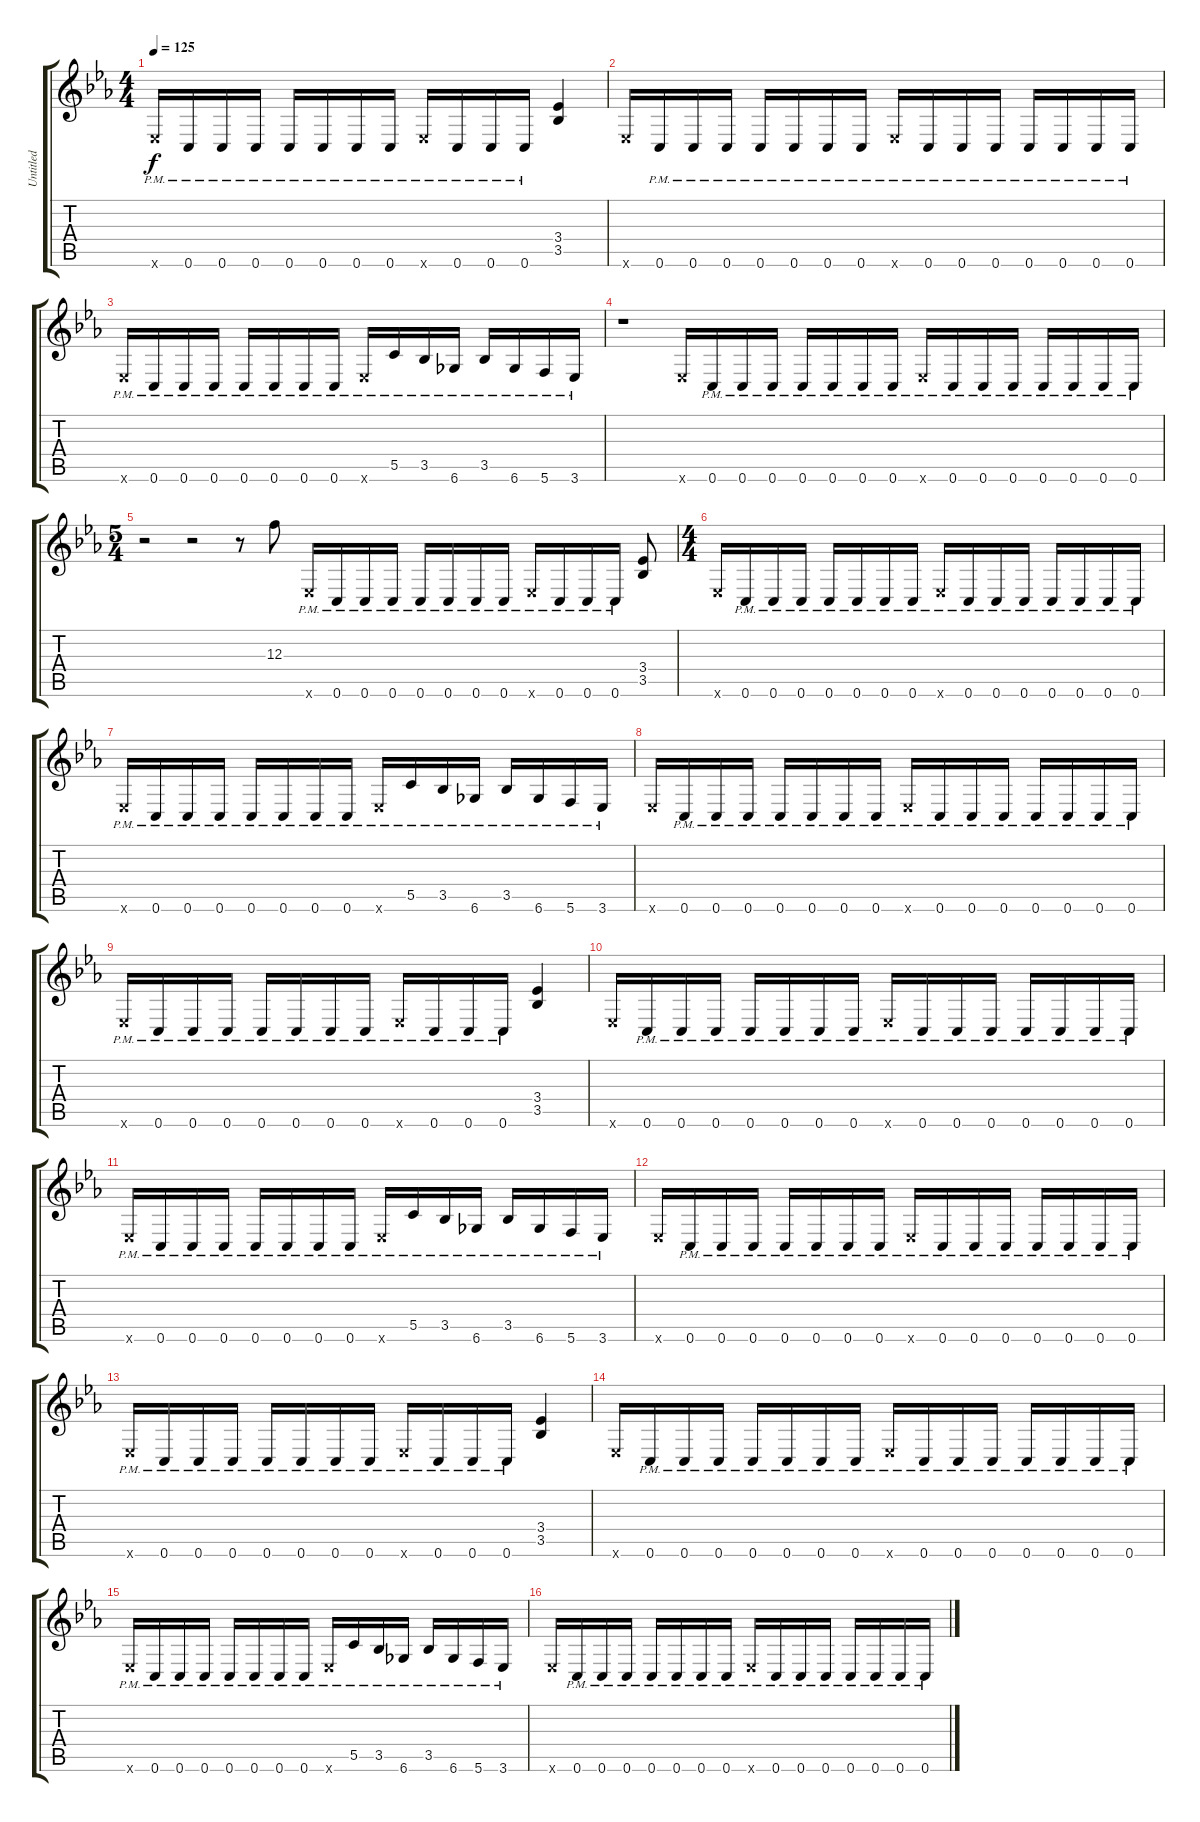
\track ("Untitled" "Untitled") {instrument distortionguitar}
\staff {score tabs}
\tuning (D4 A3 F3 C3 G2 C2) {hide}
\ts (4 4)
\tempo 125
\clef g2
\ks eb
3.6{pm x}.16{dy f} 0.6{pm}.16 0.6{pm}.16 0.6{pm}.16 0.6{pm}.16 0.6{pm}.16 0.6{pm}.16 0.6{pm}.16 3.6{pm x}.16 0.6{pm}.16 0.6{pm}.16 0.6{pm}.16 (3.4 3.5).4 |
3.6{x}.16 0.6{pm}.16 0.6{pm}.16 0.6{pm}.16 0.6{pm}.16 0.6{pm}.16 0.6{pm}.16 0.6{pm}.16 3.6{pm x}.16 0.6{pm}.16 0.6{pm}.16 0.6{pm}.16 0.6{pm}.16 0.6{pm}.16 0.6{pm}.16 0.6{pm}.16 |
3.6{pm x}.16 0.6{pm}.16 0.6{pm}.16 0.6{pm}.16 0.6{pm}.16 0.6{pm}.16 0.6{pm}.16 0.6{pm}.16 3.6{pm x}.16 5.5{pm}.16 3.5{pm}.16 6.6{pm}.16 3.5{pm}.16 6.6{pm}.16 5.6{pm}.16 3.6{pm}.16 |
r.1 3.6{x}.16 0.6{pm}.16 0.6{pm}.16 0.6{pm}.16 0.6{pm}.16 0.6{pm}.16 0.6{pm}.16 0.6{pm}.16 3.6{pm x}.16 0.6{pm}.16 0.6{pm}.16 0.6{pm}.16 0.6{pm}.16 0.6{pm}.16 0.6{pm}.16 0.6{pm}.16 |
\ts (5 4)
r.2 r.2 r.8 12.3.8 3.6{pm x}.16 0.6{pm}.16 0.6{pm}.16 0.6{pm}.16 0.6{pm}.16 0.6{pm}.16 0.6{pm}.16 0.6{pm}.16 3.6{pm x}.16 0.6{pm}.16 0.6{pm}.16 0.6{pm}.16 (3.4 3.5).8 |
\ts (4 4)
3.6{x}.16 0.6{pm}.16 0.6{pm}.16 0.6{pm}.16 0.6{pm}.16 0.6{pm}.16 0.6{pm}.16 0.6{pm}.16 3.6{pm x}.16 0.6{pm}.16 0.6{pm}.16 0.6{pm}.16 0.6{pm}.16 0.6{pm}.16 0.6{pm}.16 0.6{pm}.16 |
3.6{pm x}.16 0.6{pm}.16 0.6{pm}.16 0.6{pm}.16 0.6{pm}.16 0.6{pm}.16 0.6{pm}.16 0.6{pm}.16 3.6{pm x}.16 5.5{pm}.16 3.5{pm}.16 6.6{pm}.16 3.5{pm}.16 6.6{pm}.16 5.6{pm}.16 3.6{pm}.16 |
3.6{x}.16 0.6{pm}.16 0.6{pm}.16 0.6{pm}.16 0.6{pm}.16 0.6{pm}.16 0.6{pm}.16 0.6{pm}.16 3.6{pm x}.16 0.6{pm}.16 0.6{pm}.16 0.6{pm}.16 0.6{pm}.16 0.6{pm}.16 0.6{pm}.16 0.6{pm}.16 |
3.6{pm x}.16 0.6{pm}.16 0.6{pm}.16 0.6{pm}.16 0.6{pm}.16 0.6{pm}.16 0.6{pm}.16 0.6{pm}.16 3.6{pm x}.16 0.6{pm}.16 0.6{pm}.16 0.6{pm}.16 (3.4 3.5).4 |
3.6{x}.16 0.6{pm}.16 0.6{pm}.16 0.6{pm}.16 0.6{pm}.16 0.6{pm}.16 0.6{pm}.16 0.6{pm}.16 3.6{pm x}.16 0.6{pm}.16 0.6{pm}.16 0.6{pm}.16 0.6{pm}.16 0.6{pm}.16 0.6{pm}.16 0.6{pm}.16 |
3.6{pm x}.16 0.6{pm}.16 0.6{pm}.16 0.6{pm}.16 0.6{pm}.16 0.6{pm}.16 0.6{pm}.16 0.6{pm}.16 3.6{pm x}.16 5.5{pm}.16 3.5{pm}.16 6.6{pm}.16 3.5{pm}.16 6.6{pm}.16 5.6{pm}.16 3.6{pm}.16 |
3.6{x}.16 0.6{pm}.16 0.6{pm}.16 0.6{pm}.16 0.6{pm}.16 0.6{pm}.16 0.6{pm}.16 0.6{pm}.16 3.6{pm x}.16 0.6{pm}.16 0.6{pm}.16 0.6{pm}.16 0.6{pm}.16 0.6{pm}.16 0.6{pm}.16 0.6{pm}.16 |
3.6{pm x}.16 0.6{pm}.16 0.6{pm}.16 0.6{pm}.16 0.6{pm}.16 0.6{pm}.16 0.6{pm}.16 0.6{pm}.16 3.6{pm x}.16 0.6{pm}.16 0.6{pm}.16 0.6{pm}.16 (3.4 3.5).4 |
3.6{x}.16 0.6{pm}.16 0.6{pm}.16 0.6{pm}.16 0.6{pm}.16 0.6{pm}.16 0.6{pm}.16 0.6{pm}.16 3.6{pm x}.16 0.6{pm}.16 0.6{pm}.16 0.6{pm}.16 0.6{pm}.16 0.6{pm}.16 0.6{pm}.16 0.6{pm}.16 |
3.6{pm x}.16 0.6{pm}.16 0.6{pm}.16 0.6{pm}.16 0.6{pm}.16 0.6{pm}.16 0.6{pm}.16 0.6{pm}.16 3.6{pm x}.16 5.5{pm}.16 3.5{pm}.16 6.6{pm}.16 3.5{pm}.16 6.6{pm}.16 5.6{pm}.16 3.6{pm}.16 |
3.6{x}.16 0.6{pm}.16 0.6{pm}.16 0.6{pm}.16 0.6{pm}.16 0.6{pm}.16 0.6{pm}.16 0.6{pm}.16 3.6{pm x}.16 0.6{pm}.16 0.6{pm}.16 0.6{pm}.16 0.6{pm}.16 0.6{pm}.16 0.6{pm}.16 0.6{pm}.16
